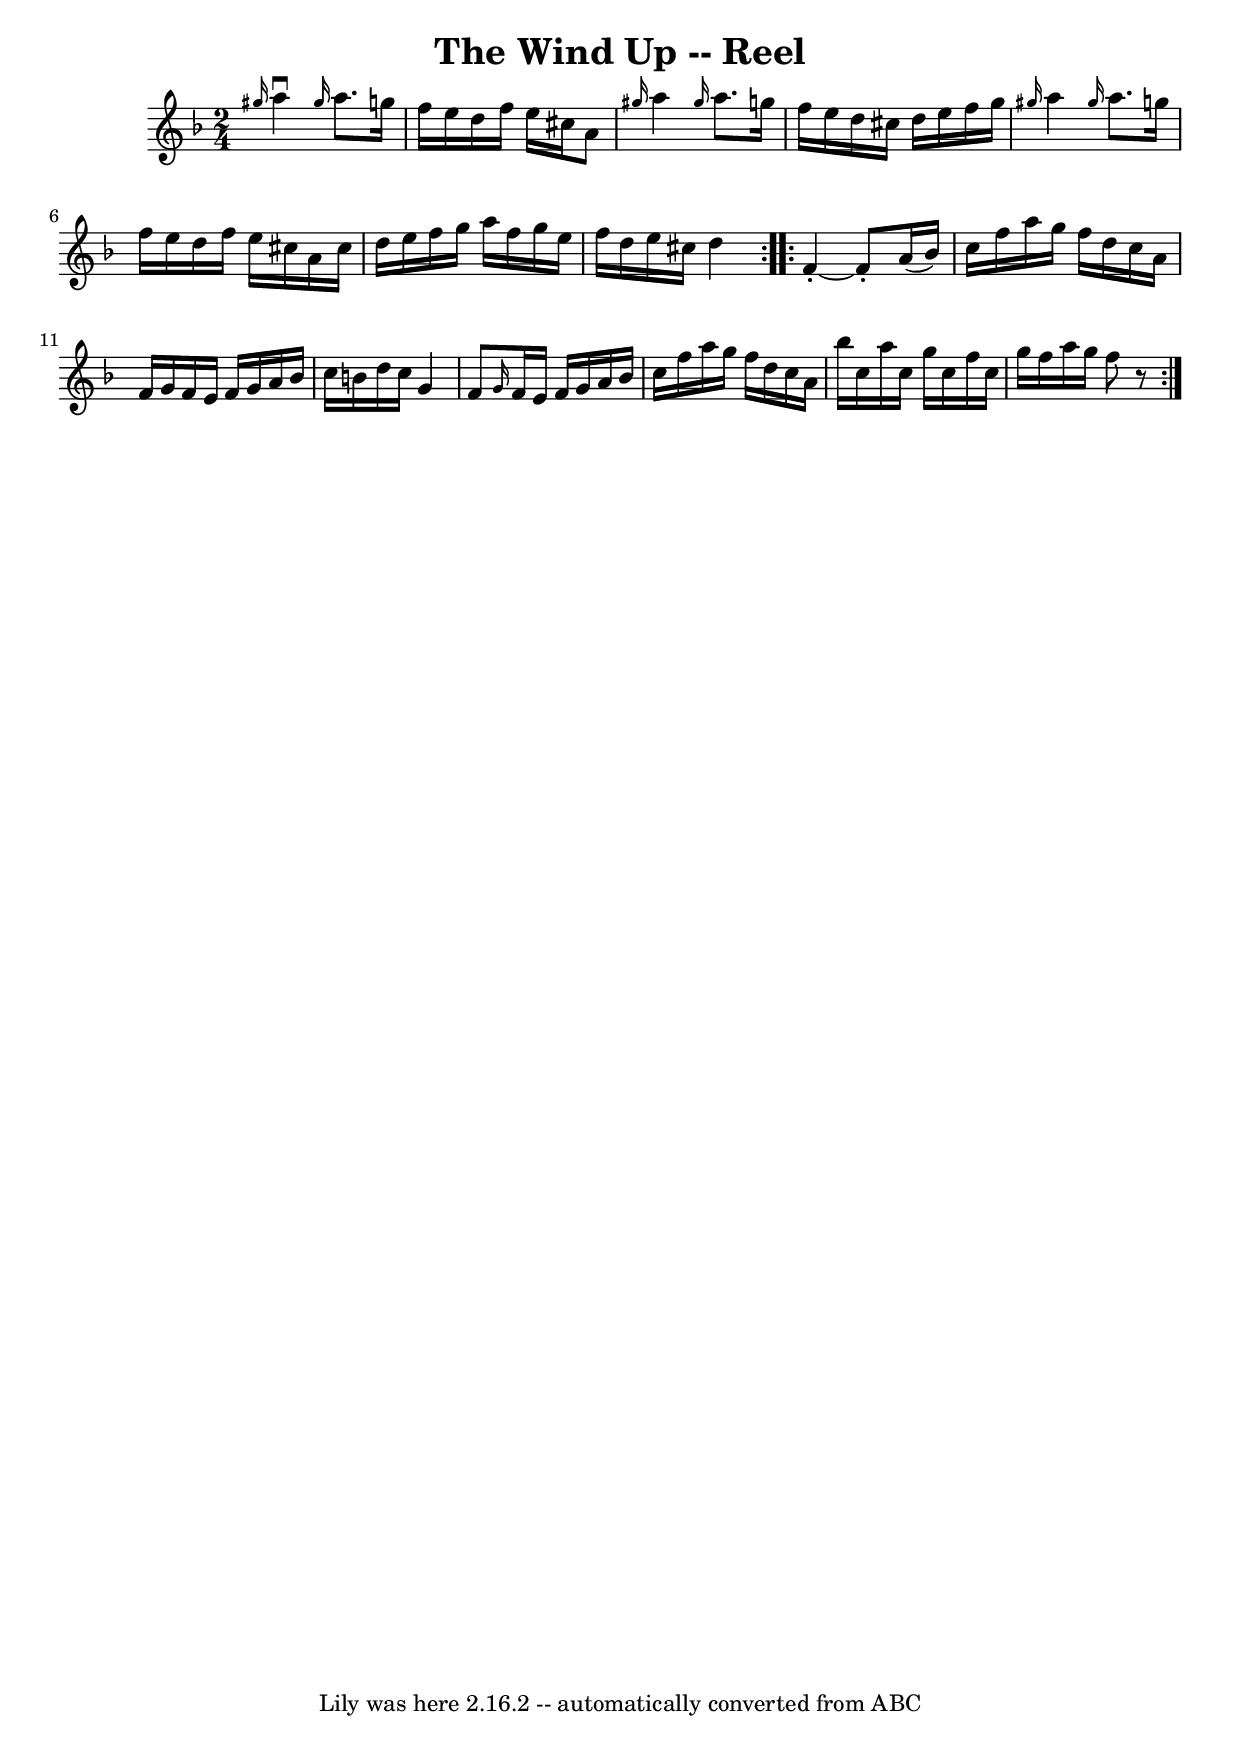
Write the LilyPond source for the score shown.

\version "2.16.2"
\include "Mammoth.ily"
\header {
  %% book = "Ryan's Mammoth Collection"
  crossRefNumber = "1"
  footnotes = ""
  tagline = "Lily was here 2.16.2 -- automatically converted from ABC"
  title = "The Wind Up -- Reel"

}
voicedefault =  {



  \repeat volta 2 {

    \time 2/4 
    \key d \minor   \grace { gis''16  
			   } a''4^\downbow \grace {    
			     gis''16  
			   } a''8. g''!16  |
    f''16 e''16 d''16 f''16    
    e''16 cis''16 a'8  |
    \grace { gis''16  
	   } a''4  \grace {    
	     gis''16  
	   } a''8. g''!16  |
    f''16 e''16 d''16 cis''16    
    d''16 e''16 f''16 g''16  |
    \grace { gis''16  
	   } a''4  
    \grace { gis''16  
	   } a''8. g''!16  |
    f''16 e''16 d''16    
    f''16 e''16 cis''16 a'16 cis''16  |
    d''16 e''16    
    f''16 g''16 a''16 f''16 g''16 e''16  |
    f''16 d''16   
    e''16 cis''16 d''4  
  } 
  \repeat volta 2 {
    f'4 -.  ~ f'8 -. a'16 (
    bes'16) |
    c''16 f''16 a''16 g''16 f''16 d''16    
    c''16 a'16  |
    f'16 g'16 f'16 e'16 f'16 g'16 a'16  
    bes'16  |
    c''16 b'16 d''16 c''16 g'4    |
    f'8 
    \grace { g'16  
	   } f'16 e'16 f'16 g'16 a'16 bes'16  |
    
    c''16 f''16 a''16 g''16 f''16 d''16 c''16 a'16  |
    
    bes''16 c''16 a''16 c''16 g''16 c''16 f''16 c''16  
    |
    g''16 f''16 a''16 g''16 f''8    r8 
  }   

}

\score{
  <<

    \context Staff="default"
    {
      \voicedefault 
      
    }

  >>
  \layout {
    
  }
  \midi {
  }

}
